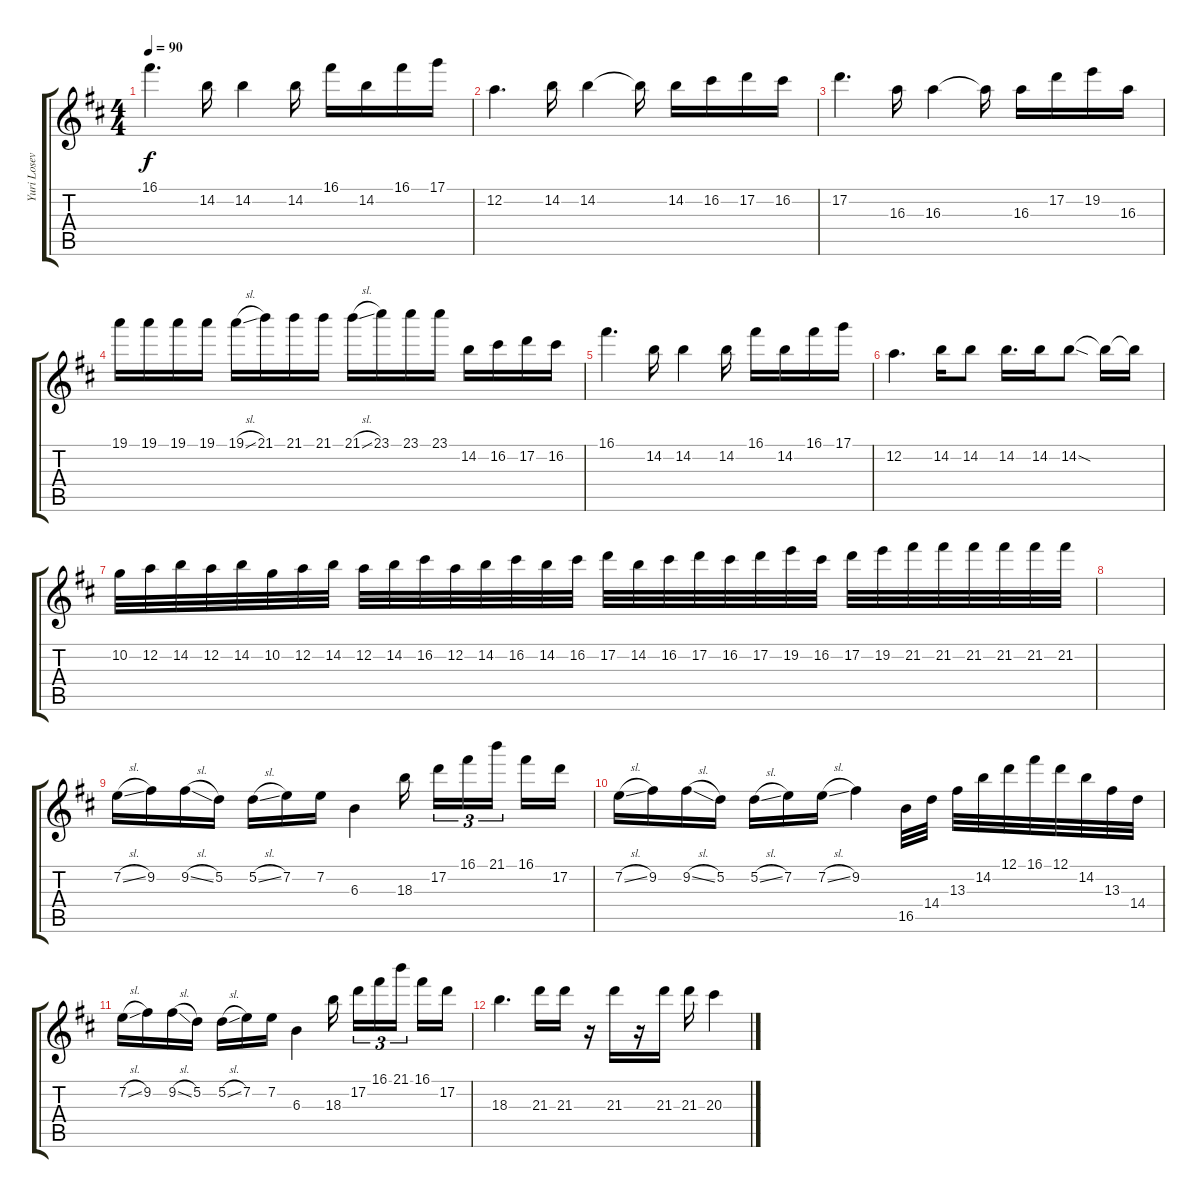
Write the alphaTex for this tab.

\track ("Yuri Losev" "Yuri Losev") {instrument distortionguitar}
\staff {score tabs}
\tuning (D4 A3 F3 C3 G2 C2) {hide}
\ts (4 4)
\tempo 90
\clef g2
\ks bminor
16.1.4{d dy f} 14.2.16 14.2.4 14.2.16 16.1.16 14.2.16 16.1.16 17.1.16 |
12.2.4{d} 14.2.16 14.2.4 14.2{t}.16 14.2.16 16.2.16 17.2.16 16.2.16 |
17.2.4{d} 16.3.16 16.3.4 16.3{t}.16 16.3.16 17.2.16 19.2.16 16.3.16 |
19.1.16 19.1.16 19.1.16 19.1.16 19.1{sl}.16 21.1.16 21.1.16 21.1.16 21.1{sl}.16 23.1.16 23.1.16 23.1.16 14.2.16 16.2.16 17.2.16 16.2.16 |
16.1.4{d} 14.2.16 14.2.4 14.2.16 16.1.16 14.2.16 16.1.16 17.1.16 |
12.2.4{d} 14.2.16 14.2.8 14.2.16{d} 14.2.16 14.2{sod}.8 14.2{t}.16 14.2{t}.16 |
10.2.32 12.2.32 14.2.32 12.2.32 14.2.32 10.2.32 12.2.32 14.2.32 12.2.32 14.2.32 16.2.32 12.2.32 14.2.32 16.2.32 14.2.32 16.2.32 17.2.32 14.2.32 16.2.32 17.2.32 16.2.32 17.2.32 19.2.32 16.2.32 17.2.32 19.2.32 21.2.32 21.2.32 21.2.32 21.2.32 21.2.32 21.2.32 |
|
7.2{sl}.16 9.2.16 9.2{sl}.16 5.2.16 5.2{sl}.16 7.2.16 7.2.16 6.3.4 18.3.16 17.2.16{tu (3 2)} 16.1.16{tu (3 2)} 21.1.16{tu (3 2) beam splitsecondary} 16.1.16 17.2.16 |
7.2{sl}.16 9.2.16 9.2{sl}.16 5.2.16 5.2{sl}.16 7.2.16 7.2{sl}.16 9.2.4 16.5.32 14.4.32 13.3.32 14.2.32 12.1.32 16.1.32 12.1.32 14.2.32 13.3.32 14.4.32 |
7.2{sl}.16 9.2.16 9.2{sl}.16 5.2.16 5.2{sl}.16 7.2.16 7.2.16 6.3.4 18.3.16 17.2.16{tu (3 2)} 16.1.16{tu (3 2)} 21.1.16{tu (3 2) beam splitsecondary} 16.1.16 17.2.16 |
18.3.4{d} 21.3.16 21.3.16 r.16 21.3.16 r.16 21.3.16 21.3.16 20.3.4
